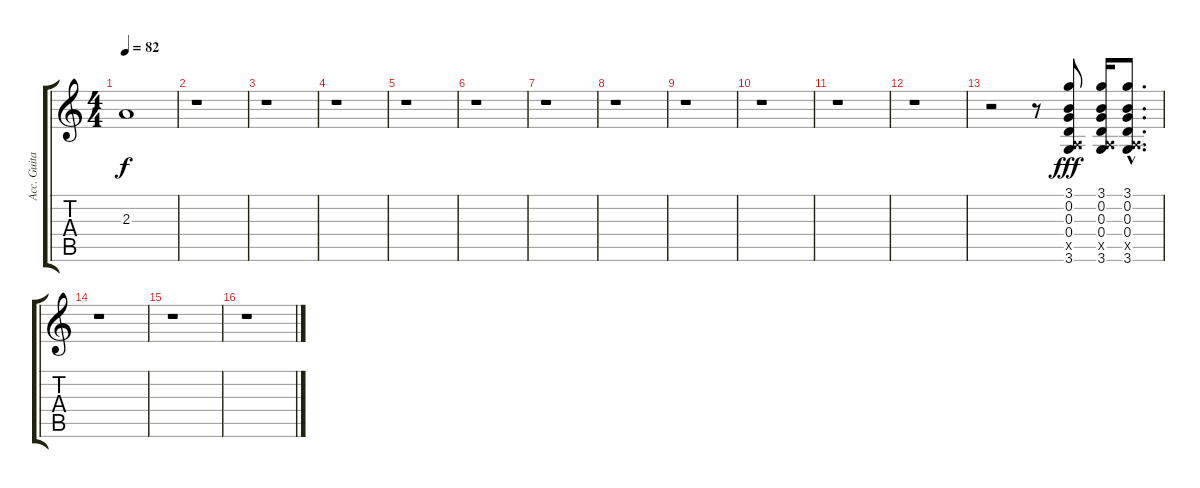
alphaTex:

\track ("Acc. Guitar 1" "Acc. Guita") {instrument acousticguitarsteel}
\staff {score tabs}
\tuning (E4 B3 G3 D3 A2 E2) {hide}
\ts (4 4)
\tempo 82
\clef g2
\ks c
2.3{t}.1{dy f} |
r.1 |
r.1 |
r.1 |
r.1 |
r.1 |
r.1 |
r.1 |
r.1 |
r.1 |
r.1 |
r.1 |
r.2 r.8 (3.1 0.2 0.3 0.4 0.5{x} 3.6).8{dy fff} (3.1 0.2 0.3 0.4 0.5{x} 3.6).16 (3.1{hac} 0.2{hac} 0.3{hac} 0.4{hac} 0.5{hac x} 3.6{hac}).8{d} |
r.1 |
r.1 |
r.1
